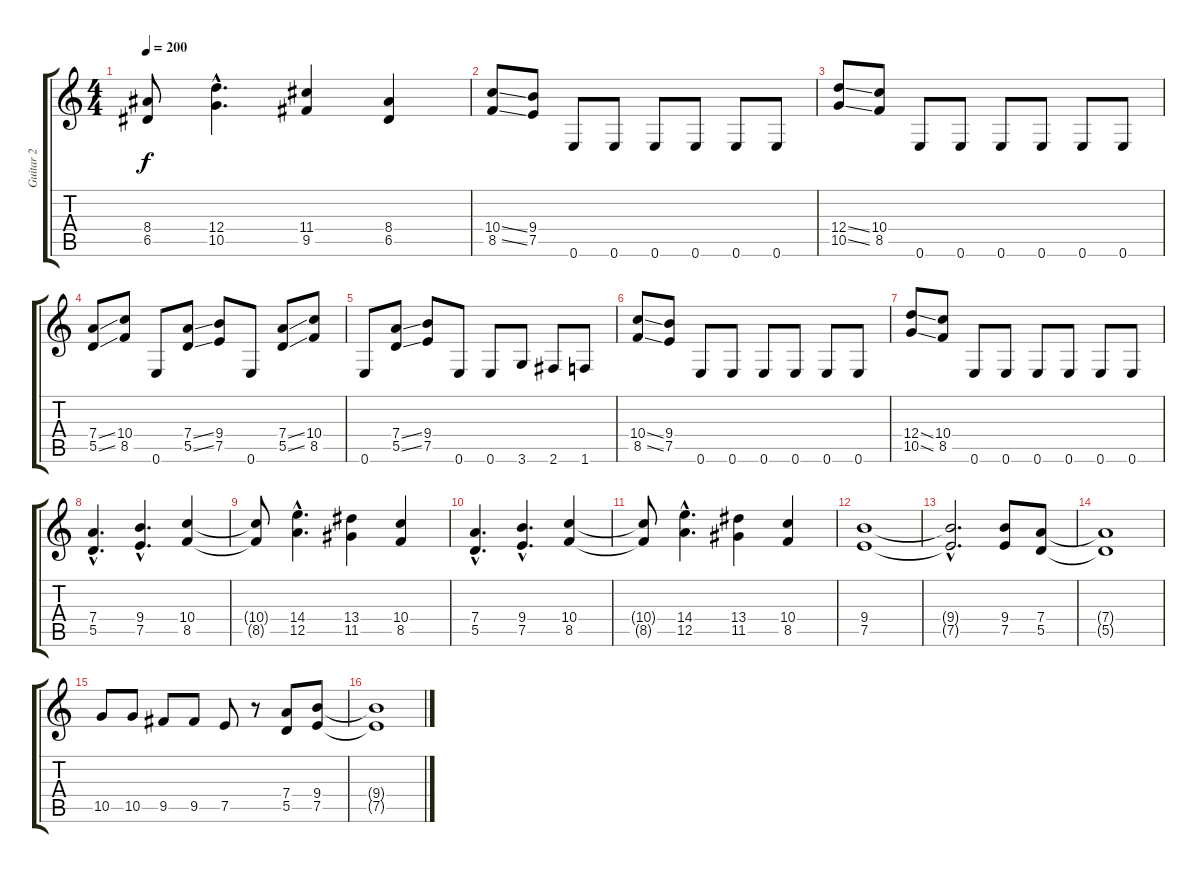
\track ("Guitar 2" "Guitar 2") {instrument distortionguitar}
\staff {score tabs}
\tuning (E4 B3 G3 D3 A2 E2) {hide}
\ts (4 4)
\tempo 200
\clef g2
\ks c
(8.4{t} 6.5{t}).8{dy f} (12.4{hac} 10.5{hac}).4{d} (11.4 9.5).4 (8.4 6.5).4 |
\section ("" "")
(10.4{ss} 8.5{ss}).8 (9.4 7.5).8 0.6.8 0.6.8 0.6.8 0.6.8 0.6.8 0.6.8 |
(12.4{ss} 10.5{ss}).8 (10.4 8.5).8 0.6.8 0.6.8 0.6.8 0.6.8 0.6.8 0.6.8 |
(7.4{ss} 5.5{ss}).8 (10.4 8.5).8 0.6.8 (7.4{ss} 5.5{ss}).8 (9.4 7.5).8 0.6.8 (7.4{ss} 5.5{ss}).8 (10.4 8.5).8 |
0.6.8 (7.4{ss} 5.5{ss}).8 (9.4 7.5).8 0.6.8 0.6.8 3.6.8 2.6.8 1.6.8 |
(10.4{ss} 8.5{ss}).8 (9.4 7.5).8 0.6.8 0.6.8 0.6.8 0.6.8 0.6.8 0.6.8 |
(12.4{ss} 10.5{ss}).8 (10.4 8.5).8 0.6.8 0.6.8 0.6.8 0.6.8 0.6.8 0.6.8 |
(7.4{hac} 5.5{hac}).4{d} (9.4{hac} 7.5{hac}).4{d} (10.4 8.5).4 |
(10.4{t} 8.5{t}).8 (14.4{hac} 12.5{hac}).4{d} (13.4 11.5).4 (10.4 8.5).4 |
(7.4{hac} 5.5{hac}).4{d} (9.4{hac} 7.5{hac}).4{d} (10.4 8.5).4 |
(10.4{t} 8.5{t}).8 (14.4{hac} 12.5{hac}).4{d} (13.4 11.5).4 (10.4 8.5).4 |
\section ("" "")
(9.4 7.5).1 |
(9.4{hac t} 7.5{hac t}).2{d} (9.4 7.5).8 (7.4 5.5).8 |
(7.4{t} 5.5{t}).1 |
10.5.8 10.5.8 9.5.8 9.5.8 7.5.8 r.8 (7.4 5.5).8 (9.4 7.5).8 |
(9.4{t} 7.5{t}).1
